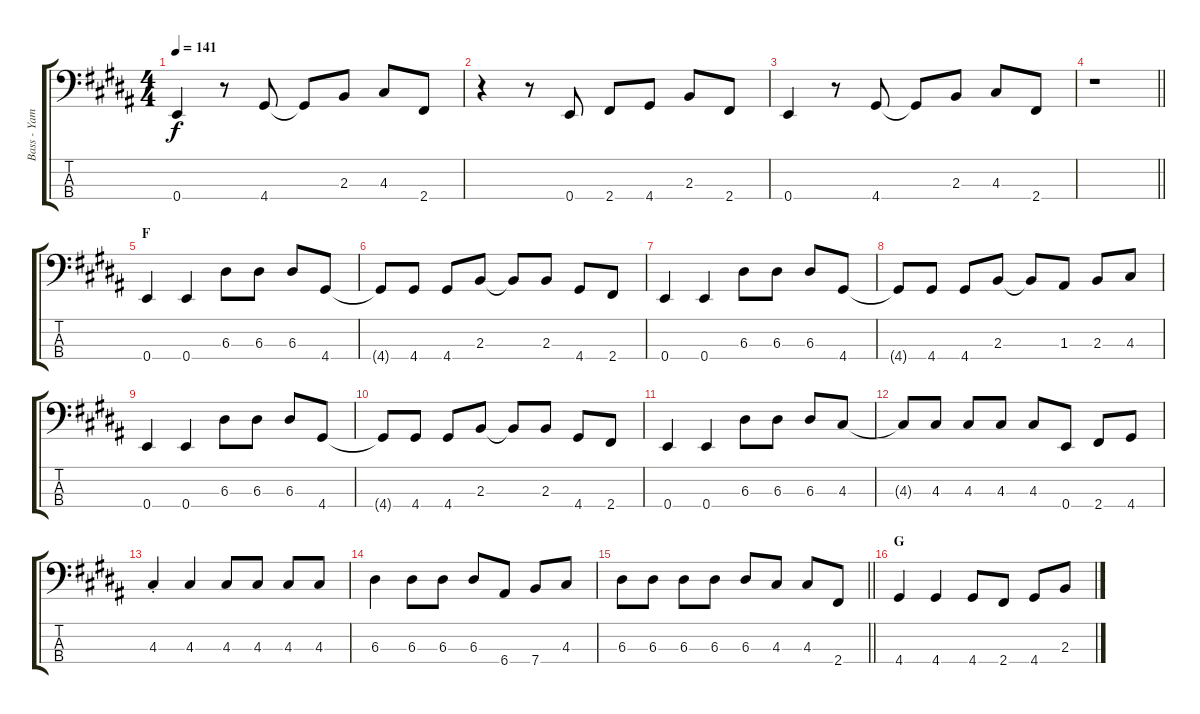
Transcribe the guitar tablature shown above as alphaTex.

\track ("Bass - Yamada" "Bass - Yam") {instrument electricbasspick}
\staff {score tabs}
\tuning (G2 D2 A1 E1) {hide}
\ts (4 4)
\tempo 141
\clef f4
\ks b
0.4.4{dy f} r.8 4.4.8 4.4{t}.8 2.3.8 4.3.8 2.4.8 |
r.4 r.8 0.4.8 2.4.8 4.4.8 2.3.8 2.4.8 |
0.4.4 r.8 4.4.8 4.4{t}.8 2.3.8 4.3.8 2.4.8 |
\barLineRight lightlight
r.1 |
\section ("" "F")
0.4.4 0.4.4 6.3.8 6.3.8 6.3.8 4.4.8 |
4.4{t}.8 4.4.8 4.4.8 2.3.8 2.3{t}.8 2.3.8 4.4.8 2.4.8 |
0.4.4 0.4.4 6.3.8 6.3.8 6.3.8 4.4.8 |
4.4{t}.8 4.4.8 4.4.8 2.3.8 2.3{t}.8 1.3.8 2.3.8 4.3.8 |
0.4.4 0.4.4 6.3.8 6.3.8 6.3.8 4.4.8 |
4.4{t}.8 4.4.8 4.4.8 2.3.8 2.3{t}.8 2.3.8 4.4.8 2.4.8 |
0.4.4 0.4.4 6.3.8 6.3.8 6.3.8 4.3.8 |
4.3{t}.8 4.3.8 4.3.8 4.3.8 4.3.8 0.4.8 2.4.8 4.4.8 |
4.3{st}.4 4.3.4 4.3.8 4.3.8 4.3.8 4.3.8 |
6.3.4 6.3.8 6.3.8 6.3.8 6.4.8 7.4.8 4.3.8 |
\barLineRight lightlight
6.3.8 6.3.8 6.3.8 6.3.8 6.3.8 4.3.8 4.3.8 2.4.8 |
\section ("" "G")
4.4.4 4.4.4 4.4.8 2.4.8 4.4.8 2.3.8
